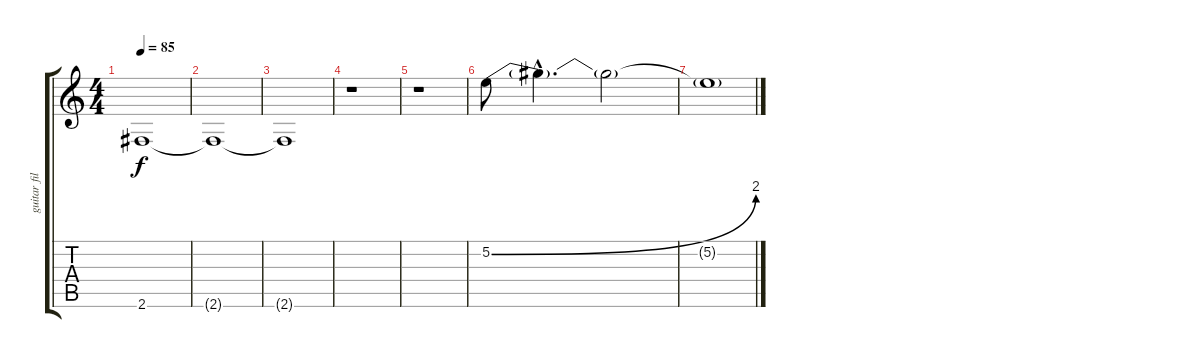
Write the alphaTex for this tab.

\track ("guitar fill" "guitar fil") {instrument acousticguitarsteel}
\staff {score tabs}
\tuning (E4 B3 G3 D3 A2 E2) {hide}
\ts (4 4)
\tempo 85
\clef g2
\ks c
2.6{t}.1{dy f} |
2.6{t}.1 |
2.6{t}.1 |
r.1 |
r.1 |
5.2{be (bend 0 0 60 8)}.8 5.2{hac t}.4{d} 5.2{t}.2 |
5.2{t}.1
